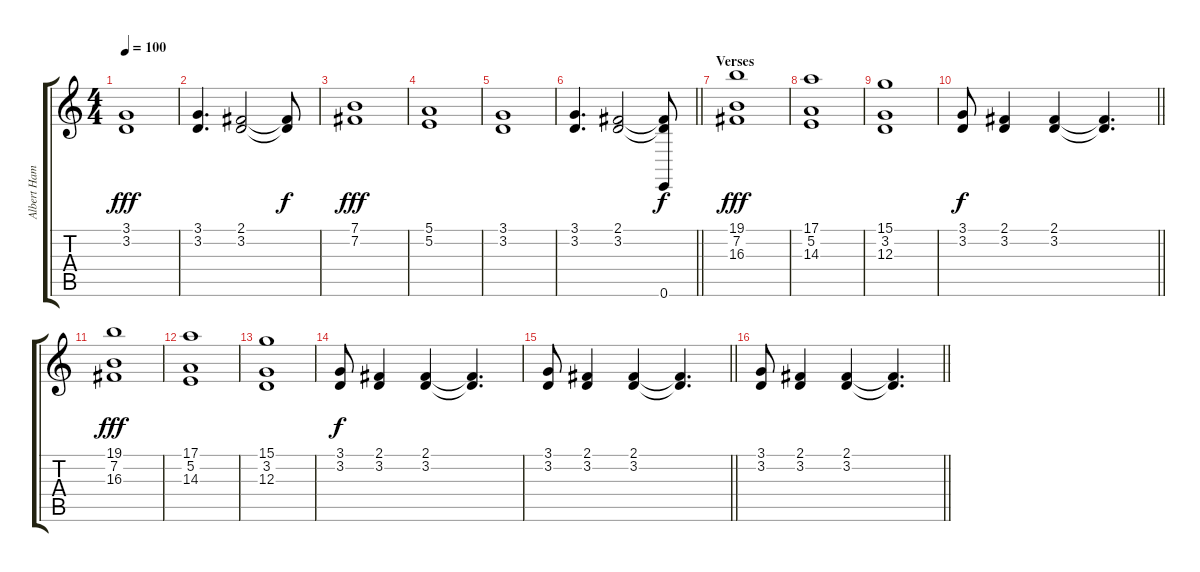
\track ("Albert Hammond Jr. - Organ" "Albert Ham") {instrument churchorgan}
\staff {score tabs}
\tuning (E4 B3 G3 D3 A2 E2) {hide}
\ts (4 4)
\tempo 100
\clef g2
\ks c
(3.1 3.2).1{dy fff} |
(3.1 3.2).4{d} (2.1 3.2).2 (2.1{t} 3.2{t}).8{dy f} |
(7.1 7.2).1{dy fff} |
(5.1 5.2).1 |
(3.1 3.2).1 |
\barLineRight lightlight
(3.1 3.2).4{d} (2.1 3.2).2 (2.1{t} 3.2{t} 0.6).8{dy f} |
\section ("" "Verses")
(19.1 7.2 16.3).1{dy fff} |
(17.1 5.2 14.3).1 |
(15.1 3.2 12.3).1 |
\barLineRight lightlight
(3.1 3.2).8{dy f} (2.1 3.2).4 (2.1 3.2).4 (2.1{t} 3.2{t}).4{d} |
(19.1 7.2 16.3).1{dy fff} |
(17.1 5.2 14.3).1 |
(15.1 3.2 12.3).1 |
(3.1 3.2).8{dy f} (2.1 3.2).4 (2.1 3.2).4 (2.1{t} 3.2{t}).4{d} |
\barLineRight lightlight
(3.1 3.2).8 (2.1 3.2).4 (2.1 3.2).4 (2.1{t} 3.2{t}).4{d} |
\barLineRight lightlight
(3.1 3.2).8 (2.1 3.2).4 (2.1 3.2).4 (2.1{t} 3.2{t}).4{d}
